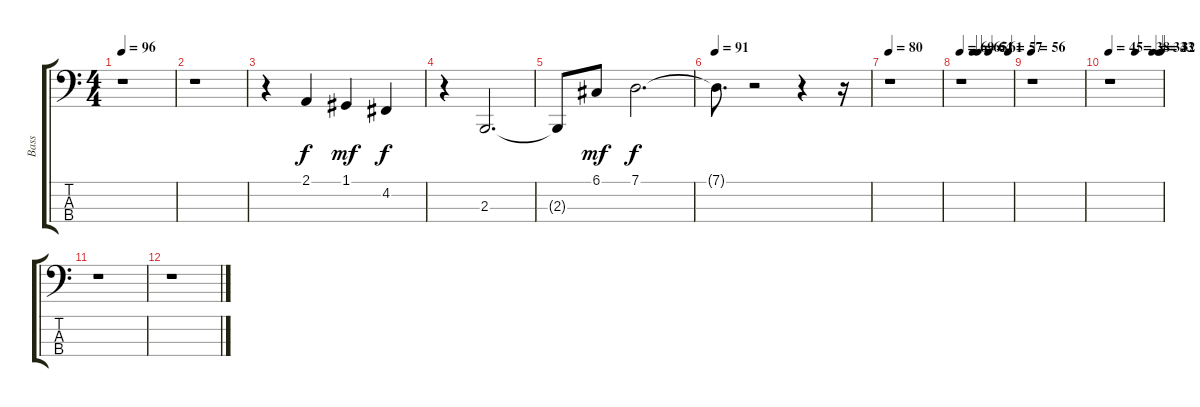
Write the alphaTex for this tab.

\track ("Bass" "Bass") {instrument rockorgan}
\staff {score tabs}
\tuning (G2 D2 A1 E1) {hide}
\ts (4 4)
\tempo 96
\clef f4
\ks c
r.1{dy f} |
r.1 |
r.4 2.1.4 1.1.4{dy mf} 4.2.4{dy f} |
r.4 2.3.2{d} |
2.3{t}.8 6.1.8{dy mf} 7.1.2{d dy f} |
\tempo 91
7.1{t}.8{d} r.2 r.4 r.16 |
\tempo 80
r.1 |
\tempo 69
\tempo (65 0.25)
\tempo (64 0.34375)
\tempo (61 0.54375)
\tempo (57 0.91875)
r.1 |
\tempo 56
r.1 |
\tempo 45
\tempo (38 0.5)
\tempo (34 0.8229166666666666)
\tempo (33 0.9479166666666666)
\tempo (32 0.9791666666666666)
r.1 |
r.1 |
r.1
